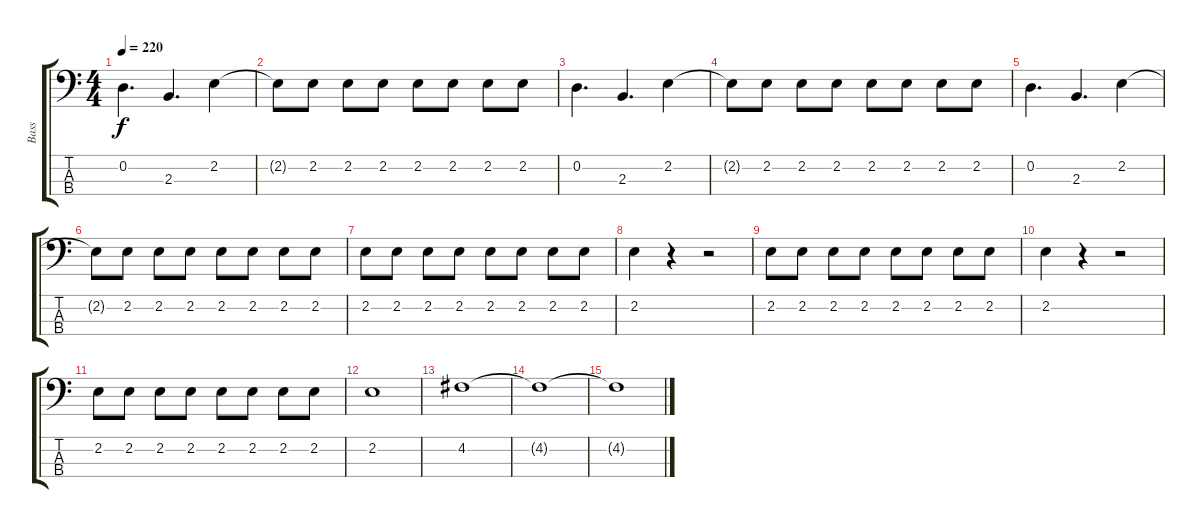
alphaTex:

\track ("Bass" "Bass") {instrument electricbassfinger}
\staff {score tabs}
\tuning (G2 D2 A1 E1) {hide}
\ts (4 4)
\tempo 220
\clef f4
\ks c
0.2.4{d dy f} 2.3.4{d} 2.2.4 |
2.2{t}.8 2.2.8 2.2.8 2.2.8 2.2.8 2.2.8 2.2.8 2.2.8 |
0.2.4{d} 2.3.4{d} 2.2.4 |
2.2{t}.8 2.2.8 2.2.8 2.2.8 2.2.8 2.2.8 2.2.8 2.2.8 |
0.2.4{d} 2.3.4{d} 2.2.4 |
2.2{t}.8 2.2.8 2.2.8 2.2.8 2.2.8 2.2.8 2.2.8 2.2.8 |
2.2.8 2.2.8 2.2.8 2.2.8 2.2.8 2.2.8 2.2.8 2.2.8 |
2.2.4 r.4 r.2 |
2.2.8 2.2.8 2.2.8 2.2.8 2.2.8 2.2.8 2.2.8 2.2.8 |
2.2.4 r.4 r.2 |
2.2.8 2.2.8 2.2.8 2.2.8 2.2.8 2.2.8 2.2.8 2.2.8 |
2.2.1 |
4.2.1 |
4.2{t}.1 |
4.2{t}.1
